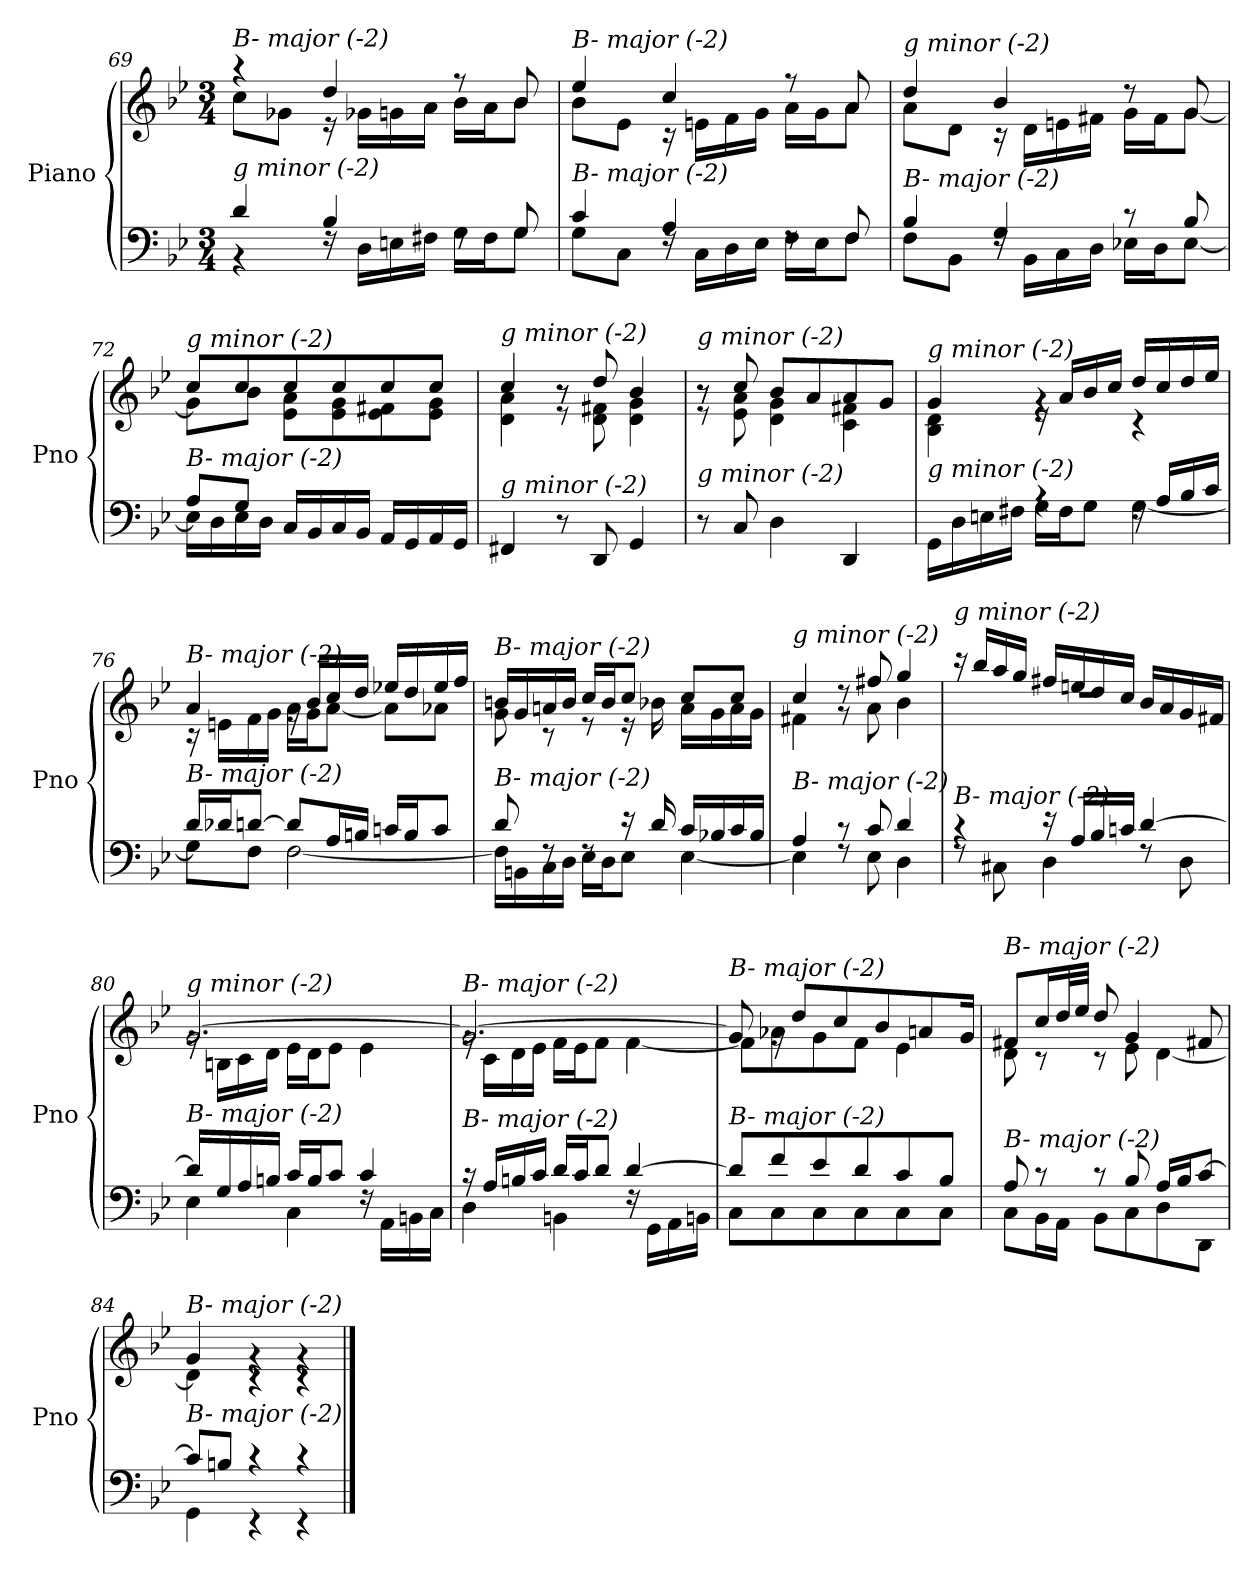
**kern	**kern
*part1	*part1
*staff2	*staff1
*I"Piano	*
*I'Pno	*
*clefF4	*clefG2
*k[b-e-]	*k[b-e-]
*M3/4	*M3/4
=69	=69
*^	*^
!	!	!LO:TX:i:t=B- major (-2)	!
!LO:TX:i:t=g minor (-2)	!	!	!
4d/	4r	4r	8cc\L
.	.	.	8g-Xi\J
4B-/	16rF	4dd/	16r
.	16D\LL	.	16g-Xi\LL
.	16En\	.	16g\
.	16F#X\JJ	.	16a\JJ
8rF	16G\LL	8r	16b-\LL
.	16F#\J	.	16a\J
8G/	8G\J	8b-/	8b-\J
=70	=70	=70	=70
!	!	!LO:TX:i:t=B- major (-2)	!
!LO:TX:i:t=B- major (-2)	!	!	!
4c/	8G\L	4ee-/	8b-\L
.	8C\J	.	8e-\J
4A/	16rF	4cc/	16r
.	16C\LL	.	16en\LL
.	16D\	.	16f\
.	16E-\JJ	.	16g\JJ
8rF	16F\LL	8r	16a\LL
.	16E-\J	.	16g\J
8F/	8F\J	8a/	8a\J
!!LO:LB:g=z	!!
=71	=71	=71	=71
!	!	!LO:TX:i:t=g minor (-2)	!
!LO:TX:i:t=B- major (-2)	!	!	!
4B-/	8F\L	4dd/	8a\L
.	8BB-\J	.	8d\J
4G/	16rF	4b-/	16r
.	16BB-\LL	.	16d\LL
.	16C\	.	16en\
.	16D\JJ	.	16f#X\JJ
8r	16E-X\LL	8r	16g\LL
.	16D\J	.	16f#\J
8B-/	[8E-\J	8g/	[8g\J
=72	=72	=72	=72
*	*	*	*^
!	!	!LO:TX:i:t=g minor (-2)	!	!
!LO:TX:i:t=B- major (-2)	!	!	!	!
8A/L	16E-\LL]	8cc/L	8g\L]	4ryy
.	16D\	.	.	.
8G/J	16E-\	8cc/	8b-\J	.
.	16D\JJ	.	.	.
16C/LL	2ryy	8cc/	8e-\ 8a\L	2ryy
16BB-/	.	.	.	.
16C/	.	8cc/	8e-\ 8g\	.
16BB-/JJ	.	.	.	.
16AA/LL	.	8cc/	8e-\ 8f#X\	.
16GG/	.	.	.	.
16AA/	.	8cc/J	8e-\ 8g\J	.
16GG/JJ	.	.	.	.
=73	=73	=73	=73	=73
!	!	!LO:TX:i:t=g minor (-2)	!	!
!LO:TX:i:t=g minor (-2)	!	!	!	!
4ryy	4FF#X/	4cc/	4d\ 4a\	4ryy
8ryy	8r	8r	8r	8re
4.ryy	8DD/	8dd/	8d\ 8f#X\	4.ryy
.	4GG/	4b-/	4d\ 4g\	.
=74	=74	=74	=74	=74
!	!	!LO:TX:i:t=g minor (-2)	!	!
!LO:TX:i:t=g minor (-2)	!	!	!	!
8ryy	8r	8r	8r	8re
2ryy	8C/	8cc/	8e-\ 8a\	2ryy
.	4D\	8b-/L	4d\ 4g\	.
.	.	8a/	.	.
.	4DD/	8a/	4c\ 4f#X\	.
8ryy	.	8g/J	.	8ryy
!!LO:PB:g=z	!!	!!
=75	=75	=75	=75	=75
!	!	!LO:TX:i:t=g minor (-2)	!	!
!LO:TX:i:t=g minor (-2)	!	!	!	!
16GG\LL	4ryy	4g/	4B-\ 4d\	4ryy
16D\	.	.	.	.
16En\	.	.	.	.
16F#X\JJ	.	.	.	.
4rA	16G\LL	16re	4rg	2ryy
.	16F#\J	16a/LL	.	.
.	8G\J	16b-/	.	.
.	.	16cc/JJ	.	.
16rF	[4G\	16dd/LL	4r	.
16A/LL	.	16cc/	.	.
16B-/	.	16dd/	.	.
16c/JJ	.	16ee-/JJ	.	.
*	*	*	*v	*v
=76	=76	=76	=76
!	!	!LO:TX:i:t=B- major (-2)	!
!LO:TX:i:t=B- major (-2)	!	!	!
16d/LL	8G\L]	4a/	16r
16d-Xi/J	.	.	16en\LL
[8d/J	8F\J	.	16f\
.	.	.	16g\JJ
8d/L]	[2F\	16rg	16a\LL
.	.	16b-/LL	16g\J
16A/L	.	16cc/	[8a\J
16Bn/JJ	.	16dd/JJ	.
16cn/LL	.	16ee-X/LL	8a\L]
16B/J	.	16dd/	.
8c/J	.	16ee-/	8a-X\J
.	.	16ff/JJ	.
=77	=77	=77	=77
!	!	!LO:TX:i:t=B- major (-2)	!
!LO:TX:i:t=B- major (-2)	!	!	!
8d/	16F\LL]	16bn/LL	8g\
.	16BBn\	16g/	.
8rF	16C\	16an/	8r
.	16D\JJ	16b/JJ	.
8rF	16E-\LL	16cc/LL	8r
.	16D\J	16b/J	.
16r	8E-\J	8cc/J	16r
16d/	.	.	16b-X\
16c/LL	[4E-\	8cc/L	16a\LL
16B-X/	.	.	16g\
16c/	.	8cc/J	16a\
16B-/JJ	.	.	16g\JJ
!!LO:LB:g=z	!!
=78	=78	=78	=78
!	!	!LO:TX:i:t=g minor (-2)	!
!LO:TX:i:t=B- major (-2)	!	!	!
4A/	4E-\]	4cc/	4f#X\
8r	8rF	8rg	8rdd
8c/	8E-\	8ff#X/	8a\
4d/	4D\	4gg/	4b-\
=79	=79	=79	=79
!	!	!LO:TX:i:t=g minor (-2)	!
!LO:TX:i:t=B- major (-2)	!	!	!
4r	8rF	16r	2.rdd
.	.	16bb-/LL	.
.	8C#Xj\	16aa/	.
.	.	16gg/JJ	.
16r	4D\	16ff#X/LL	.
16A/LL	.	16een/	.
16B-/	.	16dd/	.
16cn/JJ	.	16cc/JJ	.
[4d/	8rF	16b-/LL	.
.	.	16a/	.
.	8D\	16g/	.
.	.	16f#X/JJ	.
=80	=80	=80	=80
!	!	!LO:TX:i:t=g minor (-2)	!
!LO:TX:i:t=B- major (-2)	!	!	!
16d/LL]	4E-\	[2.g/	16rg
16G/	.	.	16Bn\LL
16A/	.	.	16c\
16Bn/JJ	.	.	16d\JJ
16c/LL	4C\	.	16e-\LL
16B/J	.	.	16d\J
8c/J	.	.	8e-\J
4c/	16rF	.	4e-\
.	16AA\LL	.	.
.	16BBn\	.	.
.	16C\JJ	.	.
!!LO:LB:g=z	!!
=81	=81	=81	=81
!	!	!LO:TX:i:t=B- major (-2)	!
!LO:TX:i:t=B- major (-2)	!	!	!
16r	4D\	2.g/_	16rg
16A/LL	.	.	16c\LL
16Bn/	.	.	16d\
16c/JJ	.	.	16e-\JJ
16d/LL	4BBn\	.	16f\LL
16c/J	.	.	16e-\J
8d/J	.	.	8f\J
[4d/	16rF	.	[4f\
.	16GG\LL	.	.
.	16AA\	.	.
.	16BBn\JJ	.	.
=82	=82	=82	=82
!	!	!LO:TX:i:t=B- major (-2)	!
!LO:TX:i:t=B- major (-2)	!	!	!
8d/L]	8C\L	8g/]	8f\L]
8f/	8C\	16rg	8a-X\
.	.	8dd/L	.
8e-/	8C\	.	8g\
.	.	8cc/	.
8d/	8C\	.	8f\J
.	.	8b-/	.
8c/	8C\	.	4e-\
.	.	8an/	.
8B-/J	8C\J	.	.
.	.	16g/Jk	.
=83	=83	=83	=83
!	!	!LO:TX:i:t=B- major (-2)	!
!LO:TX:i:t=B- major (-2)	!	!	!
8A/	8C\L	8f#X/L	8d\
8r	16BB-\L	16cc/L	8r
.	16AA\JJ	32dd/L	.
.	.	32ee-/JJJ	.
8r	8BB-\L	8dd/	8r
8B-/	8C\	4g/	8e-\
16A/LL	8D\	.	[4d\
16B-/J	.	.	.
[8c/J	8DD\J	8f#X/	.
=84	=84	=84	=84
!	!	!LO:TX:i:t=B- major (-2)	!
!LO:TX:i:t=B- major (-2)	!	!	!
8c/L]	4GG\	4g/	4d\]
8Bn/J	.	.	.
4r	4r	4rg	4r
4r	4r	4rg	4r
*v	*v	*	*
*	*v	*v
==	==
*-	*-
